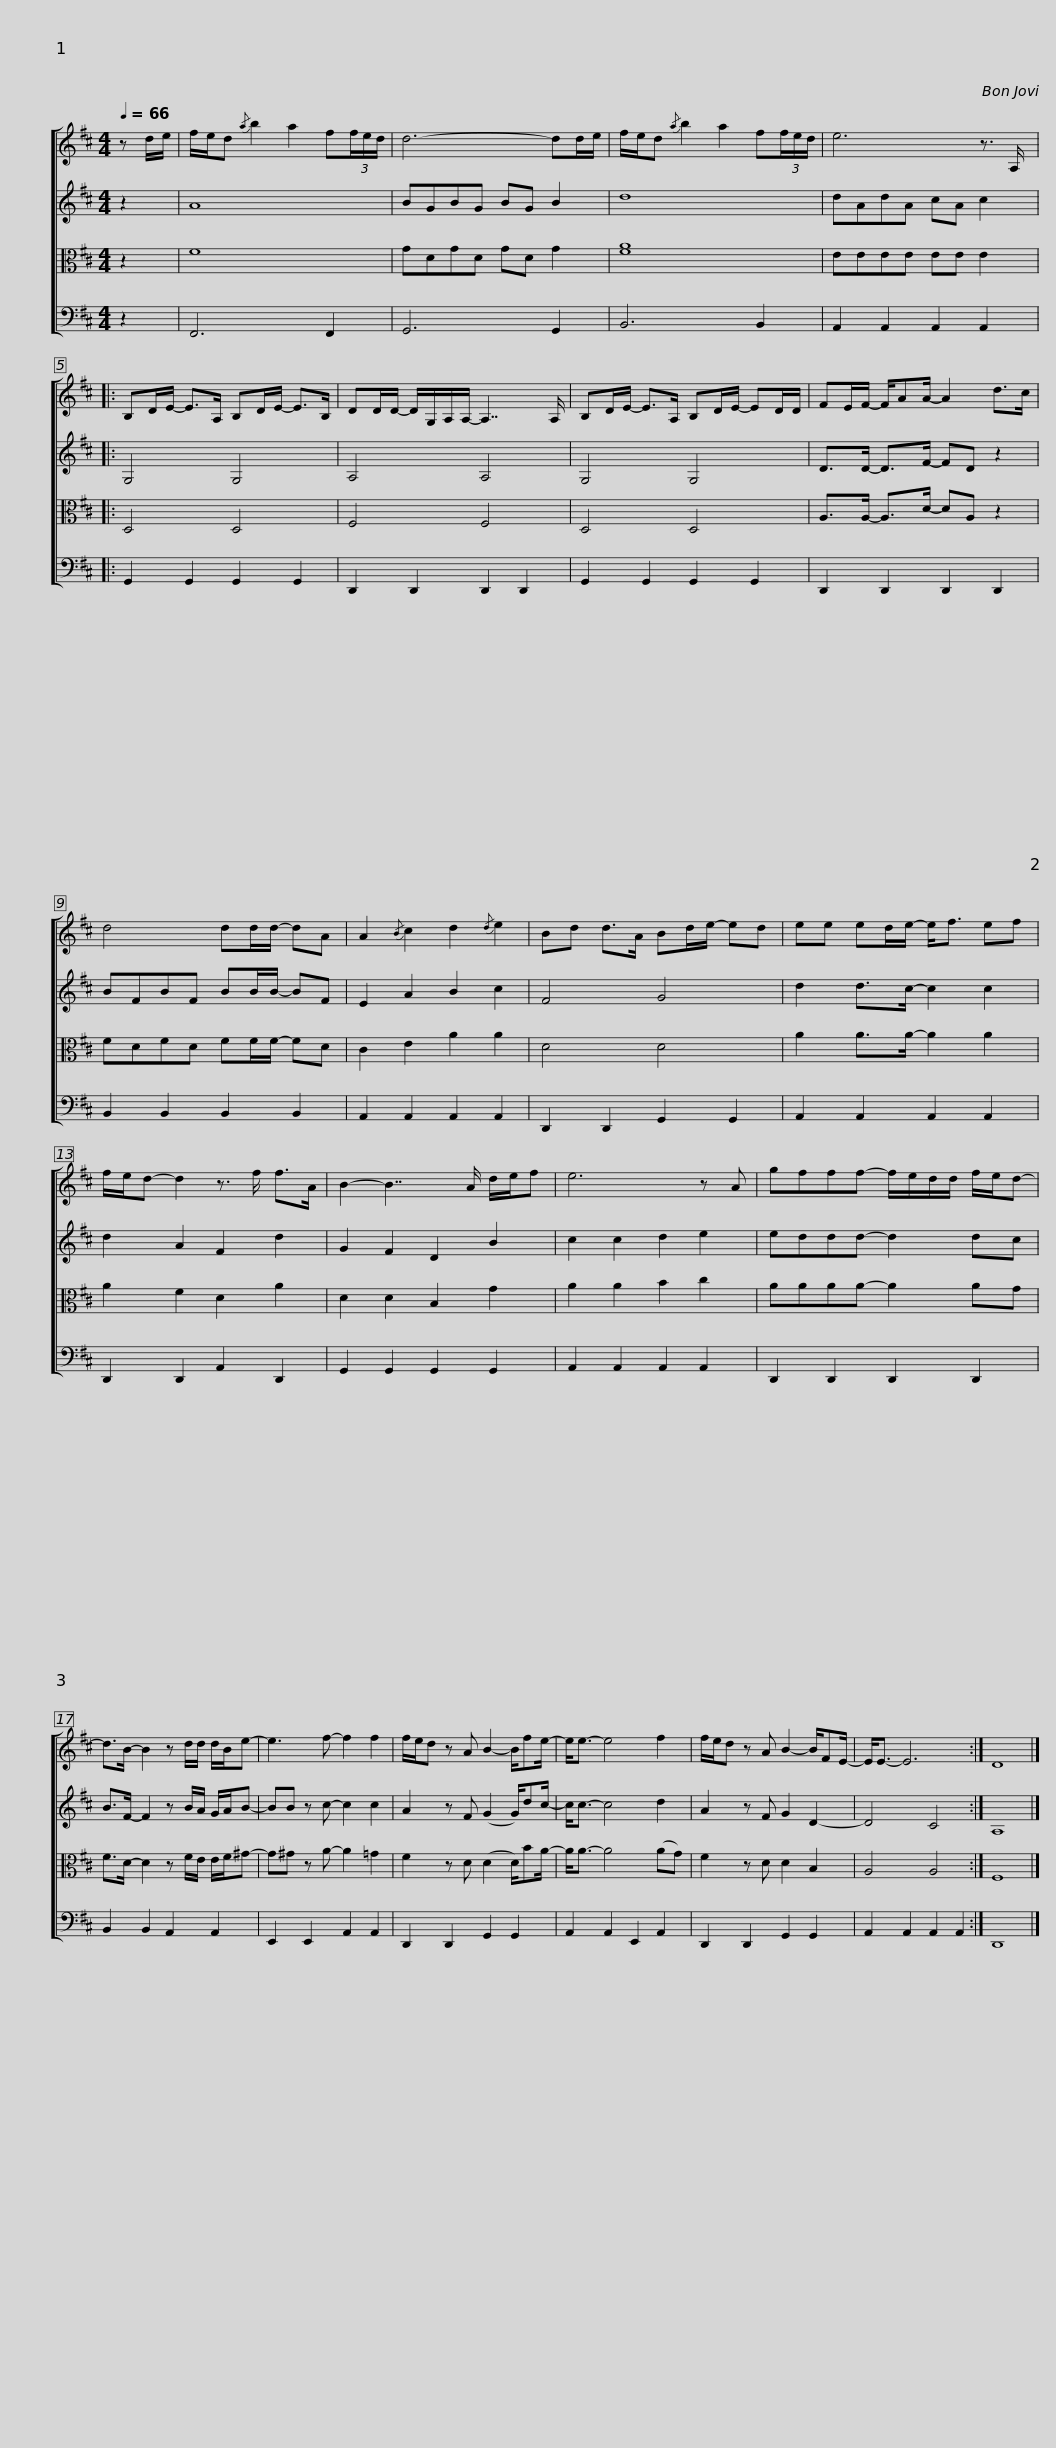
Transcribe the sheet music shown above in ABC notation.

X:1
%%score [ 1 2 3 4 ]
L:1/8
Q:1/4=66
M:4/4
I:linebreak $
K:D
V:1 treble
V:2 treble
V:3 alto
V:4 bass
V:1
 z d/e/ | f/e/d{/a} b2 a2 f(3f/e/d/ | d6- dd/e/ | f/e/d{/a} b2 a2 f(3f/e/d/ |$ e6 z3/2 A,/ |: %5
 B,D/E/- E>A, B,D/E/- E>B, | DD/D/- D/G,/A,/A,/- A,7/2 A,/ | B,D/E/- E>A, B,D/E/- ED/D/ |$ FE/F/- F/AA/- A2 d>c | d4 dd/d/- dA | %10
 A2{/B} c2 d2{/d} e2 | Bd d>A Bd/e/- ed | ee ed/e/- e<f ef |$ f/e/d- d2 z3/2 f/ f>A | B2- B7/2 A/ d/e/f | %15
 e6 z A | gfff- f/e/d/d/ f/e/d- | d>B- B2 z d/d/ d/B/e- |$ e3 f- f2 f2 | f/e/d z A B2- B/fe/- | %20
 e<e- e4 f2 | f/e/d z A B2- B/FE/- | E<E- E6 :| D8 |] %24
V:2
 z2 | A8 | BGBG BG B2 | d8 |$ dAdA cA c2 |: %5
 G,4 G,4 | A,4 A,4 | G,4 G,4 |$ D>D- D>F- FD z2 | BFBF BB/B/- BF | %10
 E2 A2 B2 c2 | F4 G4 | d2 d>c- c2 c2 |$ d2 A2 F2 d2 | G2 F2 D2 B2 | %15
 c2 c2 d2 e2 | eddd- d2 dc | B>F- F2 z B/A/ G/A/B- |$ BB z c- c2 c2 | A2 z F (G2 G/)dc/- | %20
 c<c- c4 d2 | A2 z F G2 D2- | D4 C4 :| A,8 |] %24
V:3
 z2 | F8 | GDGD GD G2 | [FA]8 |$ EEEE EE E2 |: %5
 D,4 D,4 | F,4 F,4 | D,4 D,4 |$ A,>A,- A,>D- DA, z2 | FDFD FF/F/- FD | %10
 C2 E2 A2 A2 | D4 D4 | A2 A>A- A2 A2 |$ A2 F2 D2 A2 | D2 D2 B,2 G2 | %15
 A2 A2 B2 c2 | AAAA- A2 AG | F>D- D2 z F/E/ E/F/^G- |$ G^G z A- A2 =G2 | F2 z D (D2 D/)BA/- | %20
 A<A- A4 (AG) | F2 z D D2 B,2 | A,4 A,4 :| F,8 |] %24
V:4
 z2 | F,,6 F,,2 | G,,6 G,,2 | B,,6 B,,2 |$ A,,2 A,,2 A,,2 A,,2 |: %5
 G,,2 G,,2 G,,2 G,,2 | D,,2 D,,2 D,,2 D,,2 | G,,2 G,,2 G,,2 G,,2 |$ D,,2 D,,2 D,,2 D,,2 | B,,2 B,,2 B,,2 B,,2 | %10
 A,,2 A,,2 A,,2 A,,2 | D,,2 D,,2 G,,2 G,,2 | A,,2 A,,2 A,,2 A,,2 |$ D,,2 D,,2 A,,2 D,,2 | G,,2 G,,2 G,,2 G,,2 | %15
 A,,2 A,,2 A,,2 A,,2 | D,,2 D,,2 D,,2 D,,2 | B,,2 B,,2 A,,2 A,,2 |$ E,,2 E,,2 A,,2 A,,2 | D,,2 D,,2 G,,2 G,,2 | %20
 A,,2 A,,2 E,,2 A,,2 | D,,2 D,,2 G,,2 G,,2 | A,,2 A,,2 A,,2 A,,2 :| D,,8 |] %24
